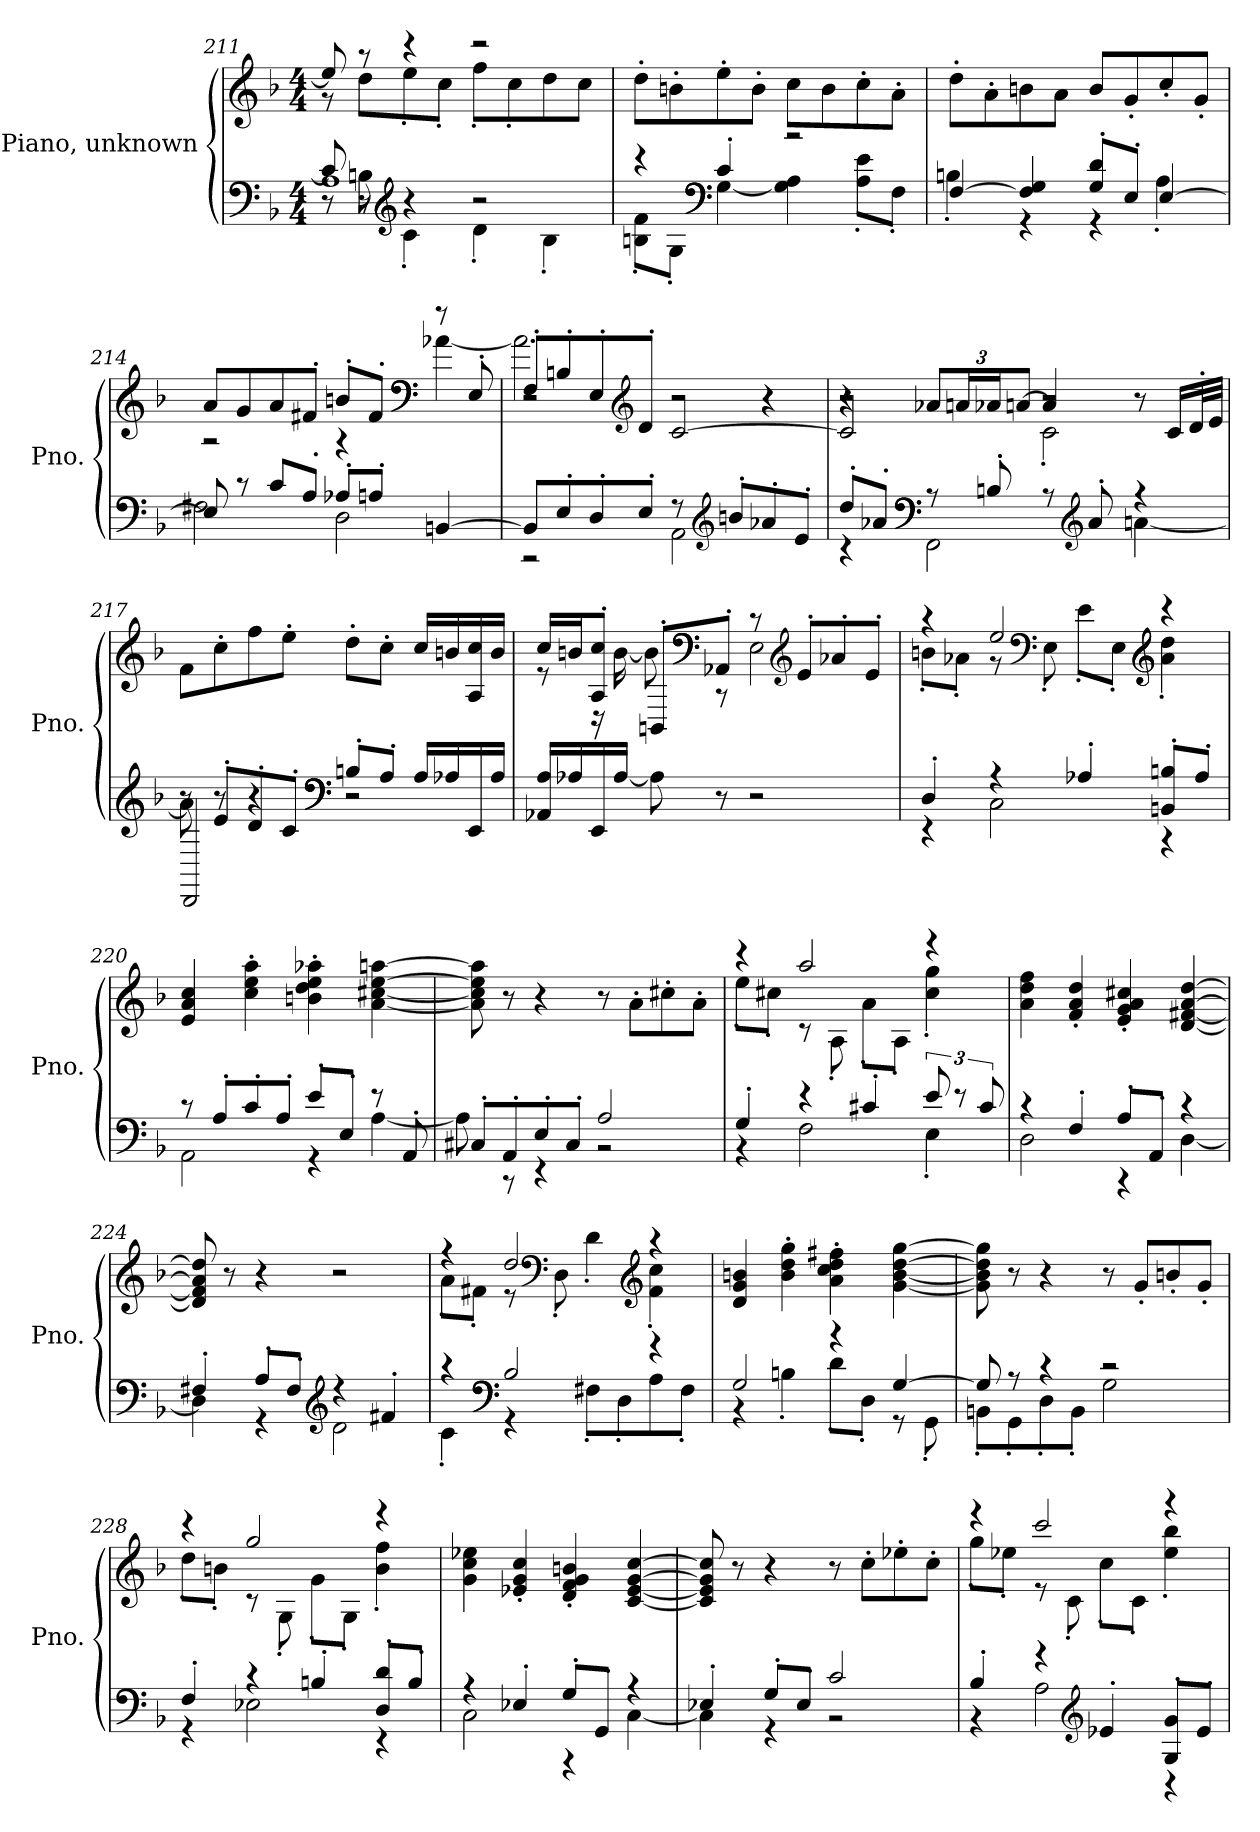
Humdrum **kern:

**kern	**kern
*part1	*part1
*staff2	*staff1
*I"Piano, unknown	*
*I'Pno.	*
!!LO:PB:g=z
*clefF4	*clefG2
*k[b-]	*k[b-]
*M4/4	*M4/4
=211	=211
*^	*^
*	*^	*	*
8c/]	8r	1A	8ee/]	8r
8r	8Bn\	.	8r	8dd\L
*clefG2	*	*	*	*
4r	4c'\	.	4r	8ee'\
.	.	.	.	8cc'\J
2r	4d'\	.	2r	8ff'\L
.	.	.	.	8cc'\
.	4B'\	.	.	8dd\
.	.	.	.	8cc\J
*	*v	*v	*	*
*	*	*v	*v
=212	=212	=212
4r	8Bn\' 8f\'L	8dd'\L
.	8G'\J	8bn'\
*clefF4	*	*
4c'/	[4G\	8ee'\
.	.	8b'\J
2r	4G\] 4A\	8cc\L
.	.	8b\
.	8A\' 8e\'L	8cc'\
.	8F'\J	8a'\J
=213	=213	=213
[4F/	4Bn'\	8dd'\L
.	.	8a'\
4F/] 4G/	4r	8bn\
.	.	8a\J
8G/' 8d/'L	4r	8b/L
8E'/J	.	8g'/
[4E/	4A'\	8cc'/
.	.	8g'/J
!!LO:LB:g=z
=214	=214	=214
*	*	*^
8E/]	2F#X\	8a/L	2r
8r	.	8g/	.
8c/L	.	8a/	.
8A'/J	.	8f#X'/J	.
8A-X'/L	2D\	8bn'/L	4r
8An'/J	.	8f#'/J	.
*	*	*clefF4	*
[4BBn/	.	8r	[4a-X\
.	.	8E'/	.
=215	=215	=215	=215
*	*	*	*^
8BB/L]	2r	8F'/L	2.a-\]	2r
8E'/	.	8Bn'/	.	.
8D'/	.	8E'/	.	.
*	*	*clefG2	*	*
8E'/J	.	8d'/J	.	.
8r	2AA\	2r	.	[2c/
*clefG2	*	*	*	*
8bn'/L	.	.	.	.
8a-X'/	.	.	4r	.
8e'/J	.	.	.	.
!!LO:LB:g=z	!!	!!
=216	=216	=216	=216	=216
8dd'/L	4r	4r	2r	2c/]
8a-X'/J	.	.	.	.
*clefF4	*	*	*	*
*	*	*Xbrackettup	*	*
8r	2FF\	12a-X/L	.	.
.	.	24an/L	.	.
8Bn'/	.	24a-X/J	.	.
.	.	[12an/J	.	.
8r	.	4a/]	2c'\	2r
*clefG2	*	*	*	*
8a-'/	.	.	.	.
4r	[4an\	8r	.	.
.	.	16c/LL	.	.
.	.	32d'/L	.	.
.	.	32e/JJJ	.	.
*	*	*v	*v	*v
=217	=217	=217
*	*^	*
8r	8a\]	2DD/	8f\L
8e'/L	8r	.	8cc'\
8d'/	4r	.	8ff\
8c'/J	.	.	8ee'\J
*clefF4	*	*	*
8Bn'/L	2r	2r	8dd'\L
8A'/J	.	.	8cc'\J
16A/LL	.	.	16cc/LL
16A-X/	.	.	16bn/
16EE/	.	.	16A/ 16cc/
16A-/JJ	.	.	16b/JJ
*v	*v	*v	*
!!LO:LB:g=z
=218	=218
*	*^
16AA-X/ 16A/LL	16cc/LL	8r
16A-X/	16bn/J	.
16EE/	8A/' 8cc/'J	16r
[16A-/JJ	.	[16b\
8A-\]	8BBn'/L	8b\]
*	*clefF4	*
8r	8AA-X'/J	8r
2r	8r	2E\
*	*clefG2	*
.	8e'/L	.
.	8a-X'/	.
.	8e'/J	.
=219	=219	=219
*^	*	*
4D'/	4r	4r	8bn'\L
.	.	.	8a-X'\J
4r	2C\	2ee/	8r
*	*	*clefF4	*
.	.	.	8E'\
4A-X'/	.	.	8e'\L
.	.	.	8E'\J
*	*	*clefG2	*
8BBn/' 8Bn/'L	4r	4r	4a-\' 4dd\'
8A-'/J	.	.	.
*	*	*v	*v
=220	=220	=220
8r	2AA\	4e/ 4a/ 4cc/
8A'/L	.	.
8c'/	.	4cc\' 4ee\' 4aa\'
8A'/J	.	.
8e'/L	4r	4bn\' 4dd\' 4ee\' 4aa-X\'
8E'/J	.	.
8r	[4A\	[4a\ [4cc#X\ [4ee\ [4aan\
8AA'/	.	.
!!LO:LB:g=z
=221	=221	=221
8C#X'/L	8A\]	8a\] 8cc#\] 8ee\] 8aa\]
8AA'/	8r	8r
8E'/	4r	4r
8C#'/J	.	.
2A/	2r	8r
.	.	8a'\L
.	.	8cc#X'\
.	.	8a'\J
=222	=222	=222
*	*	*^
4G'/	4r	4r	8ee'\L
.	.	.	8cc#X'\J
4r	2F\	2aa/	8r
.	.	.	8A'\
4c#X'/	.	.	8a'\L
.	.	.	8A'\J
12e/	4E'\	4r	4cc#\' 4gg\'
12r	.	.	.
12c#/	.	.	.
*	*	*v	*v
=223	=223	=223
4r	2D\	4a\ 4dd\ 4ff\
4F'/	.	4f/' 4a/' 4dd/'
8A'/L	4r	4e/' 4g/' 4a/' 4cc#X/'
8AA'/J	.	.
4r	[4D\	[4d/ [4f#X/ [4a/ [4dd/
=224	=224	=224
4F#X'/	4D\]	8d/] 8f#/] 8a/] 8dd/]
.	.	8r
8A'/L	4r	4r
8F#'/J	.	.
*clefG2	*	*
4r	2d\	2r
4f#X'/	.	.
!!LO:LB:g=z
=225	=225	=225
*	*	*^
4r	4c'\	4r	8a'\L
.	.	.	8f#X'\J
*clefF4	*	*	*
2B-/	4r	2dd/	8r
*	*	*clefF4	*
.	.	.	8D'\
.	8F#X'\L	.	4d'\
.	8D'\	.	.
*	*	*clefG2	*
4r	8A\	4r	4f#\' 4cc\'
.	8F#'\J	.	.
*	*	*v	*v
=226	=226	=226
2G/	4r	4d/ 4g/ 4bn/
.	4Bn'\	4b\' 4dd\' 4gg\'
4r	8d'\L	4a\' 4cc\' 4dd\' 4ff#X\'
.	8D'\J	.
[4G/	8r	[4g\ [4b\ [4dd\ [4gg\
.	8GG'\	.
=227	=227	=227
8G/]	8BBn'\L	8g\] 8b\] 8dd\] 8gg\]
8r	8GG'\	8r
4r	8D'\	4r
.	8BB'\J	.
2r	2G\	8r
.	.	8g'/L
.	.	8bn'/
.	.	8g'/J
=228	=228	=228
*	*	*^
4F'/	4r	4r	8dd'\L
.	.	.	8bn'\J
4r	2E-X\	2gg/	8r
.	.	.	8G'\
4Bn'/	.	.	8g'\L
.	.	.	8G'\J
8D/' 8d/'L	4r	4r	4b\' 4ff\'
8B'/J	.	.	.
*	*	*v	*v
!!LO:PB:g=z
=229	=229	=229
4r	2C\	4g\ 4cc\ 4ee-X\
4E-X'/	.	4e-X/' 4g/' 4cc/'
8G'/L	4r	4d/' 4f/' 4g/' 4bn/'
8GG'/J	.	.
4r	[4C\	[4c/ [4e-/ [4g/ [4cc/
=230	=230	=230
4E-X'/	4C\]	8c/] 8e-/] 8g/] 8cc/]
.	.	8r
8G'/L	4r	4r
8E-'/J	.	.
2c/	2r	8r
.	.	8cc'\L
.	.	8ee-X'\
.	.	8cc'\J
=231	=231	=231
*	*	*^
4B-'/	4r	4r	8gg'\L
.	.	.	8ee-X'\J
4r	2A\	2ccc/	8r
.	.	.	8c'\
*clefG2	*	*	*
4e-X'/	.	.	8cc'\L
.	.	.	8c'\J
8G/' 8g/'L	4r	4r	4ee-\' 4bb-\'
8e-'/J	.	.	.
*v	*v	*	*
*	*v	*v
=	=
*-	*-
